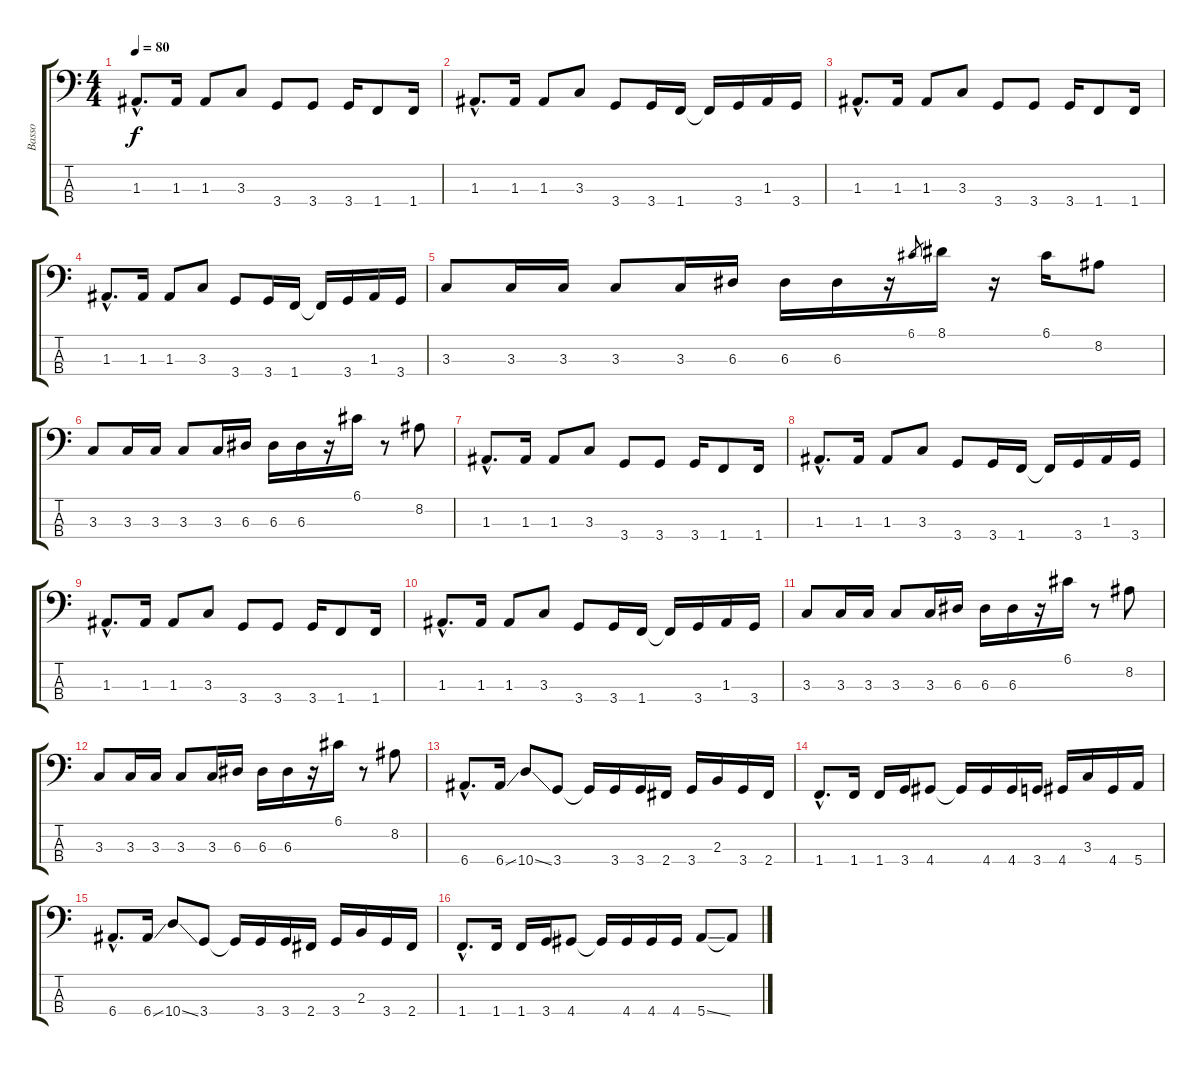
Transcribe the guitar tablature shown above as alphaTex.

\track ("Basso" "Basso") {instrument electricbasspick}
\staff {score tabs}
\tuning (G2 D2 A1 E1) {hide}
\ts (4 4)
\tempo 80
\clef f4
\ks c
1.3{hac}.8{d dy f} 1.3.16 1.3.8 3.3.8 3.4.8 3.4.8 3.4.16 1.4.8 1.4.16 |
1.3{hac}.8{d} 1.3.16 1.3.8 3.3.8 3.4.8 3.4.16 1.4.16 1.4{t}.16 3.4.16 1.3.16 3.4.16 |
1.3{hac}.8{d} 1.3.16 1.3.8 3.3.8 3.4.8 3.4.8 3.4.16 1.4.8 1.4.16 |
1.3{hac}.8{d} 1.3.16 1.3.8 3.3.8 3.4.8 3.4.16 1.4.16 1.4{t}.16 3.4.16 1.3.16 3.4.16 |
3.3.8 3.3.16 3.3.16 3.3.8 3.3.16 6.3.16 6.3.16 6.3.16 r.16 6.1.8{gr} 8.1.16 r.16 6.1.16 8.2.8 |
3.3.8 3.3.16 3.3.16 3.3.8 3.3.16 6.3.16 6.3.16 6.3.16 r.16 6.1.16 r.8 8.2.8 |
1.3{hac}.8{d} 1.3.16 1.3.8 3.3.8 3.4.8 3.4.8 3.4.16 1.4.8 1.4.16 |
1.3{hac}.8{d} 1.3.16 1.3.8 3.3.8 3.4.8 3.4.16 1.4.16 1.4{t}.16 3.4.16 1.3.16 3.4.16 |
1.3{hac}.8{d} 1.3.16 1.3.8 3.3.8 3.4.8 3.4.8 3.4.16 1.4.8 1.4.16 |
1.3{hac}.8{d} 1.3.16 1.3.8 3.3.8 3.4.8 3.4.16 1.4.16 1.4{t}.16 3.4.16 1.3.16 3.4.16 |
3.3.8 3.3.16 3.3.16 3.3.8 3.3.16 6.3.16 6.3.16 6.3.16 r.16 6.1.16 r.8 8.2.8 |
3.3.8 3.3.16 3.3.16 3.3.8 3.3.16 6.3.16 6.3.16 6.3.16 r.16 6.1.16 r.8 8.2.8 |
6.4{hac}.8{d} 6.4{ss}.16 10.4{ss}.8 3.4.8 3.4{t}.16 3.4.16 3.4.16 2.4.16 3.4.16 2.3.16 3.4.16 2.4.16 |
1.4{hac}.8{d} 1.4.16 1.4.16 3.4.16 4.4.8 4.4{t}.16 4.4.16 4.4.16 3.4.16 4.4.16 3.3.16 4.4.16 5.4.16 |
6.4{hac}.8{d} 6.4{ss}.16 10.4{ss}.8 3.4.8 3.4{t}.16 3.4.16 3.4.16 2.4.16 3.4.16 2.3.16 3.4.16 2.4.16 |
1.4{hac}.8{d} 1.4.16 1.4.16 3.4.16 4.4.8 4.4{t}.16 4.4.16 4.4.16 4.4.16 5.4{ss}.8 5.4{t}.8
